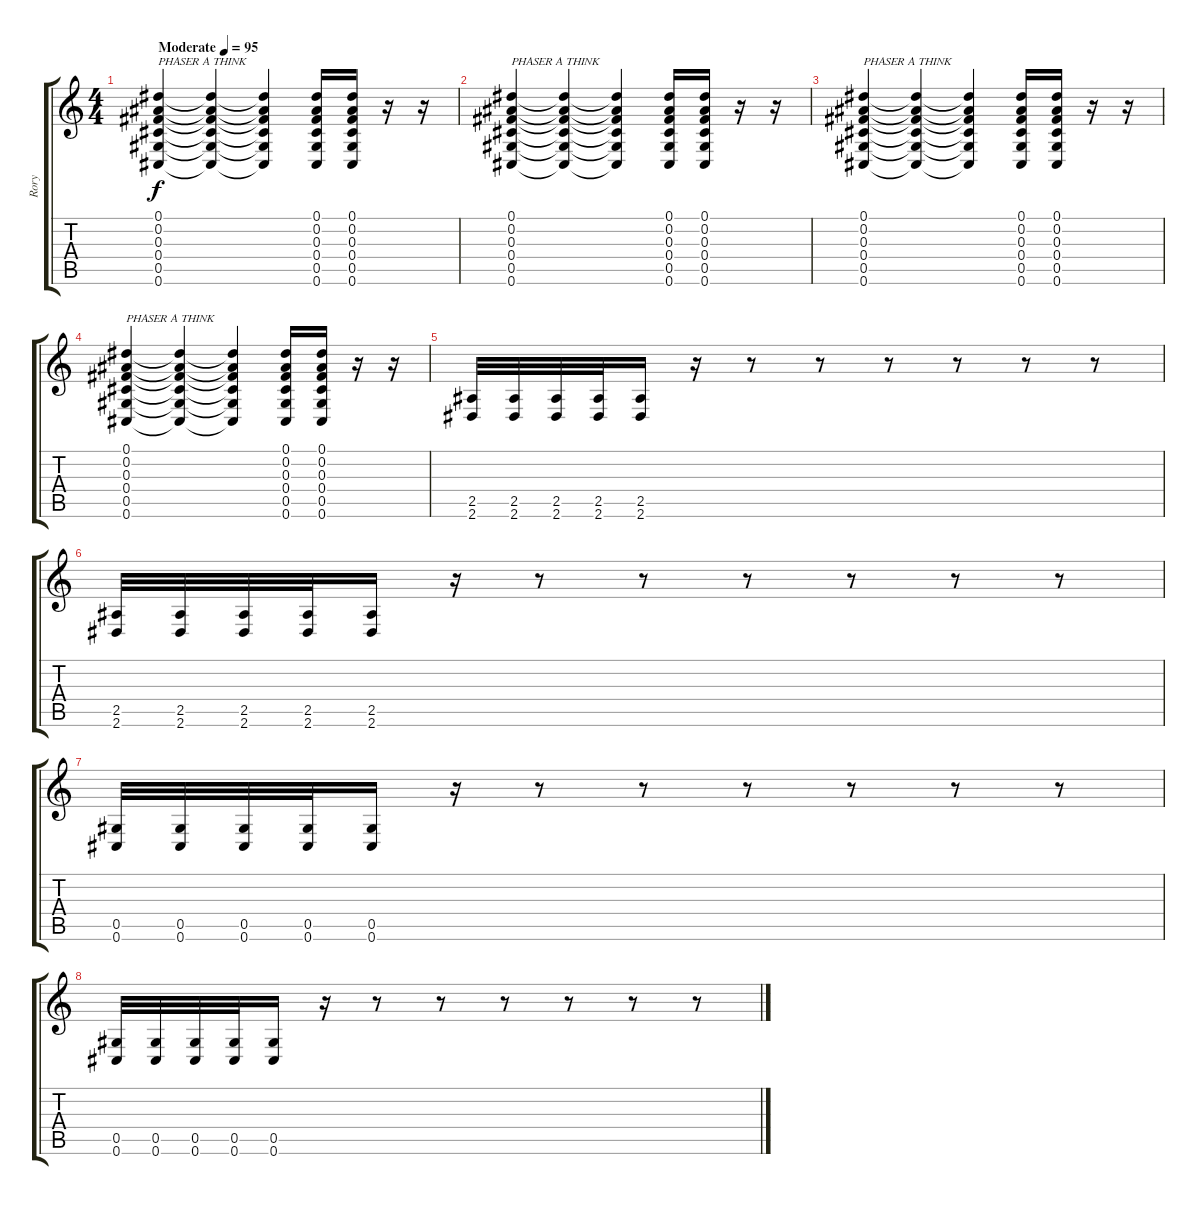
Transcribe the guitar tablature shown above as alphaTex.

\track ("Rory" "Rory") {instrument distortionguitar}
\staff {score tabs}
\tuning (Eb4 Bb3 Gb3 Db3 Ab2 Db2) {hide}
\ts (4 4)
\tempo (95 "Moderate")
\clef g2
\ks c
(0.1 0.2 0.3 0.4 0.5 0.6).4{txt "PHASER A THINK" dy f instrument distortionguitar} (0.1{t} 0.2{t} 0.3{t} 0.4{t} 0.5{t} 0.6{t}).4 (0.1{t} 0.2{t} 0.3{t} 0.4{t} 0.5{t} 0.6{t}).4 (0.1 0.2 0.3 0.4 0.5 0.6).16 (0.1 0.2 0.3 0.4 0.5 0.6).16 r.16 r.16 |
(0.1 0.2 0.3 0.4 0.5 0.6).4{txt "PHASER A THINK"} (0.1{t} 0.2{t} 0.3{t} 0.4{t} 0.5{t} 0.6{t}).4 (0.1{t} 0.2{t} 0.3{t} 0.4{t} 0.5{t} 0.6{t}).4 (0.1 0.2 0.3 0.4 0.5 0.6).16 (0.1 0.2 0.3 0.4 0.5 0.6).16 r.16 r.16 |
(0.1 0.2 0.3 0.4 0.5 0.6).4{txt "PHASER A THINK"} (0.1{t} 0.2{t} 0.3{t} 0.4{t} 0.5{t} 0.6{t}).4 (0.1{t} 0.2{t} 0.3{t} 0.4{t} 0.5{t} 0.6{t}).4 (0.1 0.2 0.3 0.4 0.5 0.6).16 (0.1 0.2 0.3 0.4 0.5 0.6).16 r.16 r.16 |
(0.1 0.2 0.3 0.4 0.5 0.6).4{txt "PHASER A THINK"} (0.1{t} 0.2{t} 0.3{t} 0.4{t} 0.5{t} 0.6{t}).4 (0.1{t} 0.2{t} 0.3{t} 0.4{t} 0.5{t} 0.6{t}).4 (0.1 0.2 0.3 0.4 0.5 0.6).16 (0.1 0.2 0.3 0.4 0.5 0.6).16 r.16 r.16 |
(2.5 2.6).32 (2.5 2.6).32 (2.5 2.6).32 (2.5 2.6).32 (2.5 2.6).16 r.16 r.8 r.8 r.8 r.8 r.8 r.8 |
(2.5 2.6).32 (2.5 2.6).32 (2.5 2.6).32 (2.5 2.6).32 (2.5 2.6).16 r.16 r.8 r.8 r.8 r.8 r.8 r.8 |
(0.5 0.6).32 (0.5 0.6).32 (0.5 0.6).32 (0.5 0.6).32 (0.5 0.6).16 r.16 r.8 r.8 r.8 r.8 r.8 r.8 |
(0.5 0.6).32 (0.5 0.6).32 (0.5 0.6).32 (0.5 0.6).32 (0.5 0.6).16 r.16 r.8 r.8 r.8 r.8 r.8 r.8
